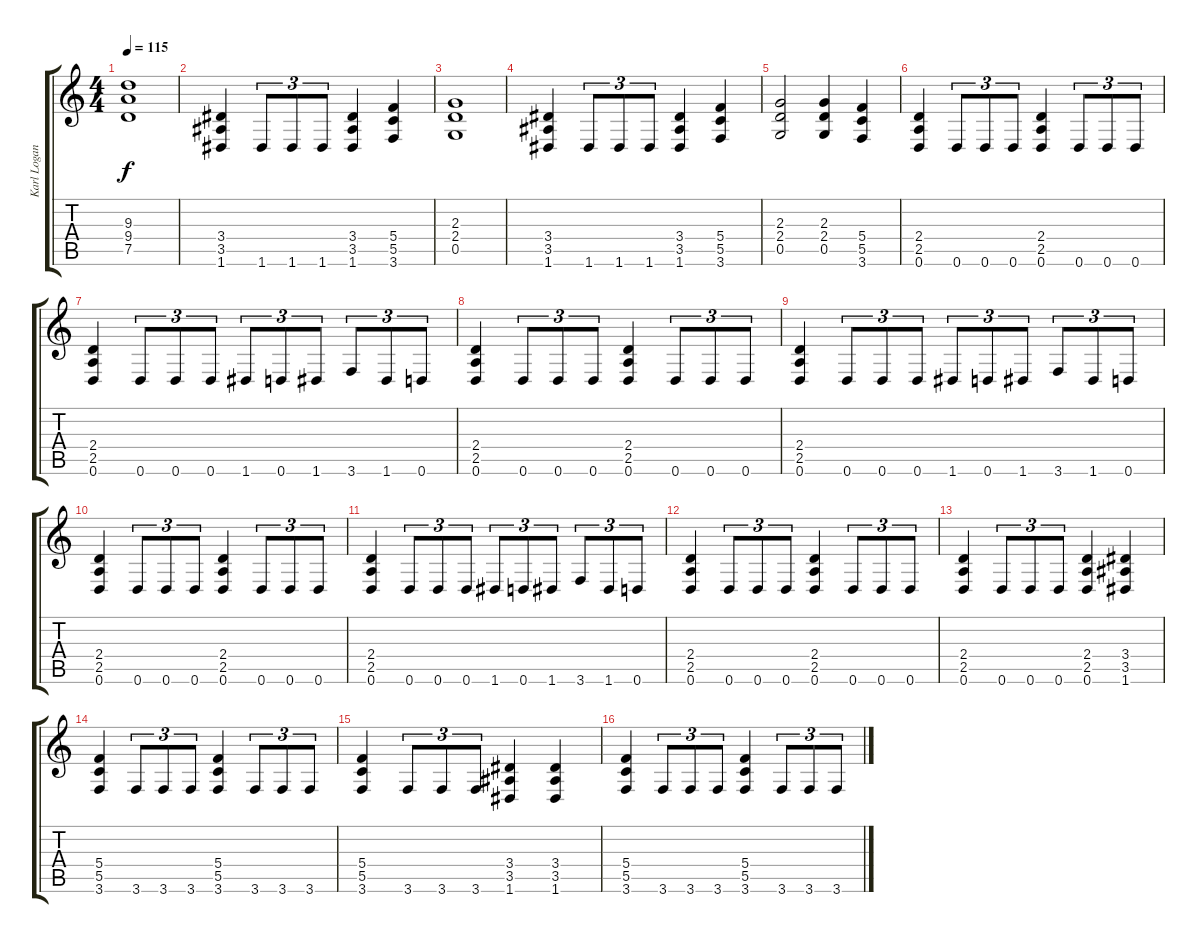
\track ("Karl Logan(Rhytm Guitar)" "Karl Logan") {instrument distortionguitar}
\staff {score tabs}
\tuning (D4 A3 F3 C3 G2 D2) {hide}
\ts (4 4)
\tempo 115
\clef g2
\ks c
(9.3 9.4 7.5).1{dy f} |
(3.4 3.5 1.6).4 1.6.8{tu (3 2)} 1.6.8{tu (3 2)} 1.6.8{tu (3 2)} (3.4 3.5 1.6).4 (5.4 5.5 3.6).4 |
(2.3 2.4 0.5).1 |
(3.4 3.5 1.6).4 1.6.8{tu (3 2)} 1.6.8{tu (3 2)} 1.6.8{tu (3 2)} (3.4 3.5 1.6).4 (5.4 5.5 3.6).4 |
(2.3 2.4 0.5).2 (2.3 2.4 0.5).4 (5.4 5.5 3.6).4 |
(2.4 2.5 0.6).4 0.6.8{tu (3 2)} 0.6.8{tu (3 2)} 0.6.8{tu (3 2)} (2.4 2.5 0.6).4 0.6.8{tu (3 2)} 0.6.8{tu (3 2)} 0.6.8{tu (3 2)} |
(2.4 2.5 0.6).4 0.6.8{tu (3 2)} 0.6.8{tu (3 2)} 0.6.8{tu (3 2)} 1.6.8{tu (3 2)} 0.6.8{tu (3 2)} 1.6.8{tu (3 2)} 3.6.8{tu (3 2)} 1.6.8{tu (3 2)} 0.6.8{tu (3 2)} |
(2.4 2.5 0.6).4 0.6.8{tu (3 2)} 0.6.8{tu (3 2)} 0.6.8{tu (3 2)} (2.4 2.5 0.6).4 0.6.8{tu (3 2)} 0.6.8{tu (3 2)} 0.6.8{tu (3 2)} |
(2.4 2.5 0.6).4 0.6.8{tu (3 2)} 0.6.8{tu (3 2)} 0.6.8{tu (3 2)} 1.6.8{tu (3 2)} 0.6.8{tu (3 2)} 1.6.8{tu (3 2)} 3.6.8{tu (3 2)} 1.6.8{tu (3 2)} 0.6.8{tu (3 2)} |
(2.4 2.5 0.6).4 0.6.8{tu (3 2)} 0.6.8{tu (3 2)} 0.6.8{tu (3 2)} (2.4 2.5 0.6).4 0.6.8{tu (3 2)} 0.6.8{tu (3 2)} 0.6.8{tu (3 2)} |
(2.4 2.5 0.6).4 0.6.8{tu (3 2)} 0.6.8{tu (3 2)} 0.6.8{tu (3 2)} 1.6.8{tu (3 2)} 0.6.8{tu (3 2)} 1.6.8{tu (3 2)} 3.6.8{tu (3 2)} 1.6.8{tu (3 2)} 0.6.8{tu (3 2)} |
(2.4 2.5 0.6).4 0.6.8{tu (3 2)} 0.6.8{tu (3 2)} 0.6.8{tu (3 2)} (2.4 2.5 0.6).4 0.6.8{tu (3 2)} 0.6.8{tu (3 2)} 0.6.8{tu (3 2)} |
(2.4 2.5 0.6).4 0.6.8{tu (3 2)} 0.6.8{tu (3 2)} 0.6.8{tu (3 2)} (2.4 2.5 0.6).4 (3.4 3.5 1.6).4 |
(5.4 5.5 3.6).4 3.6.8{tu (3 2)} 3.6.8{tu (3 2)} 3.6.8{tu (3 2)} (5.4 5.5 3.6).4 3.6.8{tu (3 2)} 3.6.8{tu (3 2)} 3.6.8{tu (3 2)} |
(5.4 5.5 3.6).4 3.6.8{tu (3 2)} 3.6.8{tu (3 2)} 3.6.8{tu (3 2)} (3.4 3.5 1.6).4 (3.4 3.5 1.6).4 |
(5.4 5.5 3.6).4 3.6.8{tu (3 2)} 3.6.8{tu (3 2)} 3.6.8{tu (3 2)} (5.4 5.5 3.6).4 3.6.8{tu (3 2)} 3.6.8{tu (3 2)} 3.6.8{tu (3 2)}
